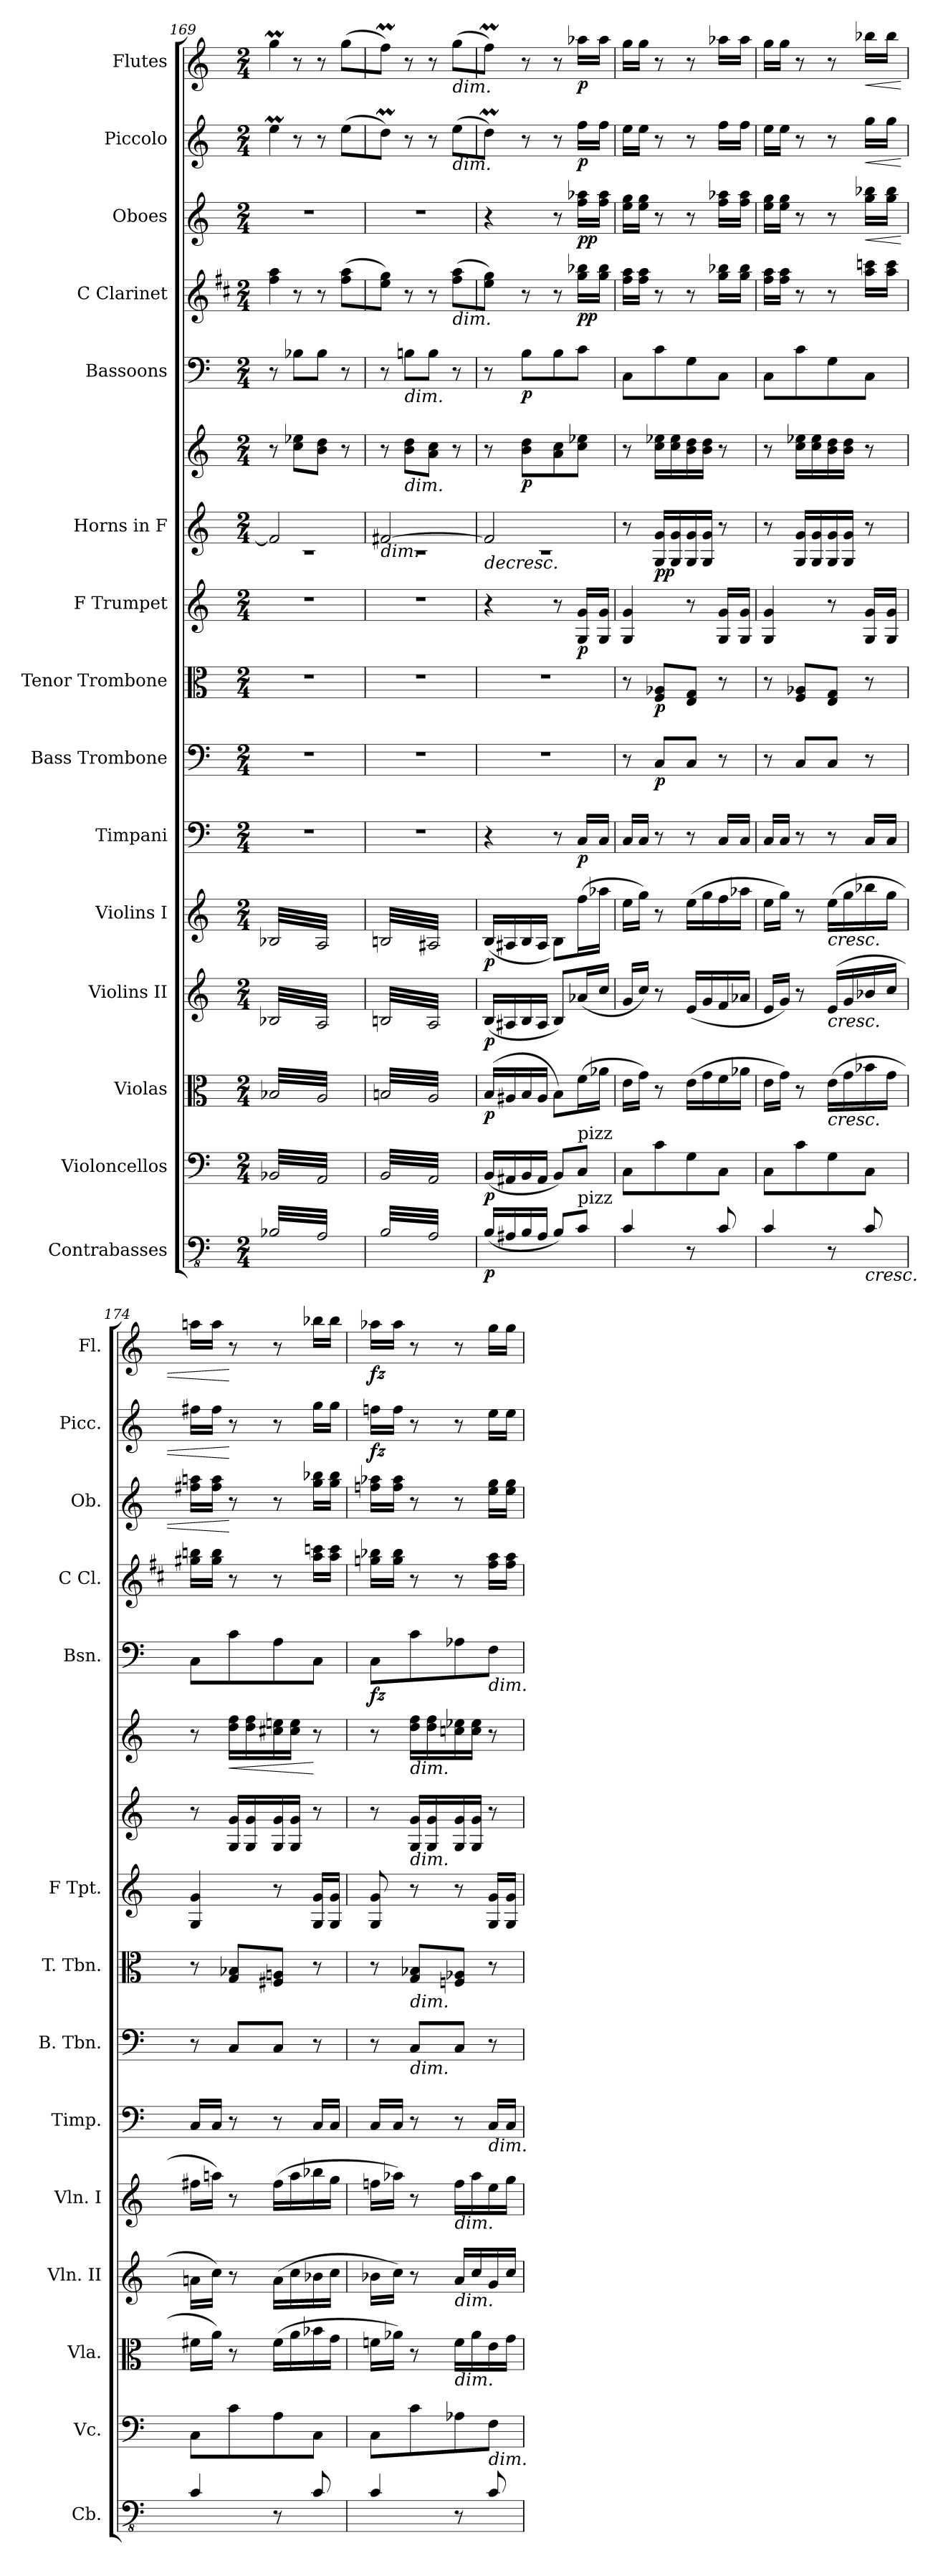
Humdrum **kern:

**kern	**dynam	**kern	**dynam	**kern	**dynam	**kern	**dynam	**kern	**dynam	**kern	**dynam	**kern	**dynam	**kern	**dynam	**kern	**dynam	**kern	**kern	**dynam	**kern	**dynam	**kern	**dynam	**kern	**dynam	**kern	**dynam	**kern	**dynam
*part15	*part15	*part14	*part14	*part13	*part13	*part12	*part12	*part11	*part11	*part10	*part10	*part9	*part9	*part8	*part8	*part7	*part7	*part6	*part6	*part6	*part5	*part5	*part4	*part4	*part3	*part3	*part2	*part2	*part1	*part1
*staff16	*staff16	*staff15	*staff15	*staff14	*staff14	*staff13	*staff13	*staff12	*staff12	*staff11	*staff11	*staff10	*staff10	*staff9	*staff9	*staff8	*staff8	*staff7	*staff6	*staff6/7	*staff5	*staff5	*staff4	*staff4	*staff3	*staff3	*staff2	*staff2	*staff1	*staff1
*I"Contrabasses	*	*I"Violoncellos	*	*I"Violas	*	*I"Violins II	*	*I"Violins I	*	*I"Timpani	*	*I"Bass Trombone	*	*I"Tenor Trombone	*	*I"F Trumpet	*	*I"Horns in F	*	*	*I"Bassoons	*	*I"C Clarinet	*	*I"Oboes	*	*I"Piccolo	*	*I"Flutes	*
*I'Cb.	*	*I'Vc.	*	*I'Vla.	*	*I'Vln. II	*	*I'Vln. I	*	*I'Timp.	*	*I'B. Tbn.	*	*I'T. Tbn.	*	*I'F Tpt.	*	*	*	*	*I'Bsn.	*	*I'C Cl.	*	*I'Ob.	*	*I'Picc.	*	*I'Fl.	*
*clefFv4	*	*clefF4	*	*clefC3	*	*clefG2	*	*clefG2	*	*clefF4	*	*clefF4	*	*clefC3	*	*clefG2	*	*clefG2	*clefG2	*	*clefF4	*	*clefG2	*	*clefG2	*	*clefG2	*	*clefG2	*
*ITrd7c12	*	*	*	*	*	*	*	*	*	*	*	*	*	*	*	*ITrd-3c-5	*	*ITrd4c7	*ITrd4c7	*	*	*	*ITrd1c2	*	*	*	*ITrd-7c-12	*	*	*
*k[]	*	*k[]	*	*k[]	*	*k[]	*	*k[]	*	*k[]	*	*k[]	*	*k[]	*	*k[b-]	*	*k[b-]	*k[b-]	*	*k[]	*	*k[]	*	*k[]	*	*k[]	*	*k[]	*
*M2/4	*	*M2/4	*	*M2/4	*	*M2/4	*	*M2/4	*	*M2/4	*	*M2/4	*	*M2/4	*	*M2/4	*	*M2/4	*M2/4	*	*M2/4	*	*M2/4	*	*M2/4	*	*M2/4	*	*M2/4	*
=169	=169	=169	=169	=169	=169	=169	=169	=169	=169	=169	=169	=169	=169	=169	=169	=169	=169	=169	=169	=169	=169	=169	=169	=169	=169	=169	=169	=169	=169	=169
*	*	*	*	*	*	*	*	*	*	*	*	*	*	*	*	*	*	*^	*	*	*	*	*	*	*	*	*	*	*	*
*tremolo	*	*	*	*	*	*	*	*	*	*	*	*	*	*	*	*	*	*	*	*	*	*	*	*	*	*	*	*	*	*	*
*	*	*tremolo	*	*	*	*	*	*	*	*	*	*	*	*	*	*	*	*	*	*	*	*	*	*	*	*	*	*	*	*	*
*	*	*	*	*tremolo	*	*	*	*	*	*	*	*	*	*	*	*	*	*	*	*	*	*	*	*	*	*	*	*	*	*	*
*	*	*	*	*	*	*tremolo	*	*	*	*	*	*	*	*	*	*	*	*	*	*	*	*	*	*	*	*	*	*	*	*	*
*	*	*	*	*	*	*	*	*tremolo	*	*	*	*	*	*	*	*	*	*	*	*	*	*	*	*	*	*	*	*	*	*	*
32BBB-X/LLL	.	32BB-X/LLL	.	32B-X/LLL	.	32B-X/LLL	.	32B-X/LLL	.	2r	.	2r	.	2r	.	2r	.	2B-/]	2r	8r	.	8r	.	8ee\ 8gg\J	.	2r	.	8eeem\J	.	8ggM\J	.
32AAA/	.	32AA/	.	32A/	.	32A/	.	32A/	.	.	.	.	.	.	.	.	.	.	.	.	.	.	.	.	.	.	.	.	.	.	.
32BBB-X/	.	32BB-X/	.	32B-X/	.	32B-X/	.	32B-X/	.	.	.	.	.	.	.	.	.	.	.	.	.	.	.	.	.	.	.	.	.	.	.
32AAA/	.	32AA/	.	32A/	.	32A/	.	32A/	.	.	.	.	.	.	.	.	.	.	.	.	.	.	.	.	.	.	.	.	.	.	.
32BBB-X/	.	32BB-X/	.	32B-X/	.	32B-X/	.	32B-X/	.	.	.	.	.	.	.	.	.	.	.	8f\ 8a-X\L	.	8B-X\L	.	8r	.	.	.	8r	.	8r	.
32AAA/	.	32AA/	.	32A/	.	32A/	.	32A/	.	.	.	.	.	.	.	.	.	.	.	.	.	.	.	.	.	.	.	.	.	.	.
32BBB-X/	.	32BB-X/	.	32B-X/	.	32B-X/	.	32B-X/	.	.	.	.	.	.	.	.	.	.	.	.	.	.	.	.	.	.	.	.	.	.	.
32AAA/	.	32AA/	.	32A/	.	32A/	.	32A/	.	.	.	.	.	.	.	.	.	.	.	.	.	.	.	.	.	.	.	.	.	.	.
32BBB-X/	.	32BB-X/	.	32B-X/	.	32B-X/	.	32B-X/	.	.	.	.	.	.	.	.	.	.	.	8e\ 8g\J	.	8B-\J	.	8r	.	.	.	8r	.	8r	.
32AAA/	.	32AA/	.	32A/	.	32A/	.	32A/	.	.	.	.	.	.	.	.	.	.	.	.	.	.	.	.	.	.	.	.	.	.	.
32BBB-X/	.	32BB-X/	.	32B-X/	.	32B-X/	.	32B-X/	.	.	.	.	.	.	.	.	.	.	.	.	.	.	.	.	.	.	.	.	.	.	.
32AAA/	.	32AA/	.	32A/	.	32A/	.	32A/	.	.	.	.	.	.	.	.	.	.	.	.	.	.	.	.	.	.	.	.	.	.	.
32BBB-X/	.	32BB-X/	.	32B-X/	.	32B-X/	.	32B-X/	.	.	.	.	.	.	.	.	.	.	.	8r	.	8r	.	(>8ee\ 8gg\L	.	.	.	(>8eee\L	.	(>8gg\L	.
32AAA/	.	32AA/	.	32A/	.	32A/	.	32A/	.	.	.	.	.	.	.	.	.	.	.	.	.	.	.	.	.	.	.	.	.	.	.
32BBB-X/	.	32BB-X/	.	32B-X/	.	32B-X/	.	32B-X/	.	.	.	.	.	.	.	.	.	.	.	.	.	.	.	.	.	.	.	.	.	.	.
32AAA/JJJ	.	32AA/JJJ	.	32A/JJJ	.	32A/JJJ	.	32A/JJJ	.	.	.	.	.	.	.	.	.	.	.	.	.	.	.	.	.	.	.	.	.	.	.
=170	=170	=170	=170	=170	=170	=170	=170	=170	=170	=170	=170	=170	=170	=170	=170	=170	=170	=170	=170	=170	=170	=170	=170	=170	=170	=170	=170	=170	=170	=170	=170
!	!	!	!	!	!	!	!	!	!	!	!	!	!	!	!	!	!	!LO:TX:b:i:t=dim.	!	!	!	!	!	!	!	!	!	!	!	!	!
32BBB/LLL	.	32BB/LLL	.	32Bn/LLL	.	32Bn/LLL	.	32Bn/LLL	.	2r	.	2r	.	2r	.	2r	.	[2Bn/	2r	8r	.	8r	.	8dd\ 8ff\J)	.	2r	.	8dddM\J)	.	8ffM\J)	.
32AAA/	.	32AA/	.	32A/	.	32A/	.	32A#X/	.	.	.	.	.	.	.	.	.	.	.	.	.	.	.	.	.	.	.	.	.	.	.
32BBB/	.	32BB/	.	32Bn/	.	32Bn/	.	32Bn/	.	.	.	.	.	.	.	.	.	.	.	.	.	.	.	.	.	.	.	.	.	.	.
32AAA/	.	32AA/	.	32A/	.	32A/	.	32A#X/	.	.	.	.	.	.	.	.	.	.	.	.	.	.	.	.	.	.	.	.	.	.	.
!	!	!	!	!	!	!	!	!	!	!	!	!	!	!	!	!	!	!	!	!	!	!LO:TX:b:i:t=dim.	!	!	!	!	!	!	!	!	!
!	!	!	!	!	!	!	!	!	!	!	!	!	!	!	!	!	!	!	!	!LO:TX:b:i:t=dim.	!	!	!	!	!	!	!	!	!	!	!
32BBB/	.	32BB/	.	32Bn/	.	32Bn/	.	32Bn/	.	.	.	.	.	.	.	.	.	.	.	8e\ 8g\L	.	8Bn\L	.	8r	.	.	.	8r	.	8r	.
32AAA/	.	32AA/	.	32A/	.	32A/	.	32A#X/	.	.	.	.	.	.	.	.	.	.	.	.	.	.	.	.	.	.	.	.	.	.	.
32BBB/	.	32BB/	.	32Bn/	.	32Bn/	.	32Bn/	.	.	.	.	.	.	.	.	.	.	.	.	.	.	.	.	.	.	.	.	.	.	.
32AAA/	.	32AA/	.	32A/	.	32A/	.	32A#X/	.	.	.	.	.	.	.	.	.	.	.	.	.	.	.	.	.	.	.	.	.	.	.
32BBB/	.	32BB/	.	32Bn/	.	32Bn/	.	32Bn/	.	.	.	.	.	.	.	.	.	.	.	8d\ 8f\J	.	8B\J	.	8r	.	.	.	8r	.	8r	.
32AAA/	.	32AA/	.	32A/	.	32A/	.	32A#X/	.	.	.	.	.	.	.	.	.	.	.	.	.	.	.	.	.	.	.	.	.	.	.
32BBB/	.	32BB/	.	32Bn/	.	32Bn/	.	32Bn/	.	.	.	.	.	.	.	.	.	.	.	.	.	.	.	.	.	.	.	.	.	.	.
32AAA/	.	32AA/	.	32A/	.	32A/	.	32A#X/	.	.	.	.	.	.	.	.	.	.	.	.	.	.	.	.	.	.	.	.	.	.	.
!	!	!	!	!	!	!	!	!	!	!	!	!	!	!	!	!	!	!	!	!	!	!	!	!	!	!	!	!	!	!LO:TX:b:i:t=dim.	!
!	!	!	!	!	!	!	!	!	!	!	!	!	!	!	!	!	!	!	!	!	!	!	!	!	!	!	!	!LO:TX:b:i:t=dim.	!	!	!
!	!	!	!	!	!	!	!	!	!	!	!	!	!	!	!	!	!	!	!	!	!	!	!	!LO:TX:b:i:t=dim.	!	!	!	!	!	!	!
32BBB/	.	32BB/	.	32Bn/	.	32Bn/	.	32Bn/	.	.	.	.	.	.	.	.	.	.	.	8r	.	8r	.	(>8ee\ 8gg\L	.	.	.	(>8eee\L	.	(>8gg\L	.
32AAA/	.	32AA/	.	32A/	.	32A/	.	32A#X/	.	.	.	.	.	.	.	.	.	.	.	.	.	.	.	.	.	.	.	.	.	.	.
32BBB/	.	32BB/	.	32Bn/	.	32Bn/	.	32Bn/	.	.	.	.	.	.	.	.	.	.	.	.	.	.	.	.	.	.	.	.	.	.	.
32AAA/JJJ	.	32AA/JJJ	.	32A/JJJ	.	32A/JJJ	.	32A#X/JJJ	.	.	.	.	.	.	.	.	.	.	.	.	.	.	.	.	.	.	.	.	.	.	.
*	*	*	*	*	*	*	*	*Xtremolo	*	*	*	*	*	*	*	*	*	*	*	*	*	*	*	*	*	*	*	*	*	*	*
*	*	*	*	*	*	*Xtremolo	*	*	*	*	*	*	*	*	*	*	*	*	*	*	*	*	*	*	*	*	*	*	*	*	*
*	*	*	*	*Xtremolo	*	*	*	*	*	*	*	*	*	*	*	*	*	*	*	*	*	*	*	*	*	*	*	*	*	*	*
*	*	*Xtremolo	*	*	*	*	*	*	*	*	*	*	*	*	*	*	*	*	*	*	*	*	*	*	*	*	*	*	*	*	*
*Xtremolo	*	*	*	*	*	*	*	*	*	*	*	*	*	*	*	*	*	*	*	*	*	*	*	*	*	*	*	*	*	*	*
=171	=171	=171	=171	=171	=171	=171	=171	=171	=171	=171	=171	=171	=171	=171	=171	=171	=171	=171	=171	=171	=171	=171	=171	=171	=171	=171	=171	=171	=171	=171	=171
!	!LO:DY:b	!	!LO:DY:b	!	!LO:DY:b	!	!LO:DY:b	!	!LO:DY:b	!	!	!	!	!	!	!	!	!	!	!	!LO:HP:b=2	!	!	!	!	!	!	!	!	!	!
(<16BBB/LL	p	(<16BB/LL	p	(>16B/LL	p	(<16B/LL	p	(<16B/LL	p	4r	.	2r	.	2r	.	4r	.	2B/]	2r	8r	>	8r	.	8dd\ 8ff\J)	.	4r	.	8dddM\J)	.	8ffM\J)	.
.	.	.	.	.	.	.	.	.	.	.	.	.	.	.	.	.	.	.	.	.	.	.	.	.	.	.	.	.	.	.	.
16AAA#X/	.	16AA#X/	.	16A#X/	.	16A#X/	.	16A#X/	.	.	.	.	.	.	.	.	.	.	.	.	.	.	.	.	.	.	.	.	.	.	.
.	.	.	.	.	.	.	.	.	.	.	.	.	.	.	.	.	.	.	.	.	.	.	.	.	.	.	.	.	.	.	.
!	!	!	!	!	!	!	!	!	!	!	!	!	!	!	!	!	!	!	!	!	!LO:DY:b	!	!LO:DY:b	!	!	!	!	!	!	!	!
16BBB/	.	16BB/	.	16B/	.	16B/	.	16B/	.	.	.	.	.	.	.	.	.	.	.	8e\ 8g\L	p	8B\L	p	8r	.	.	.	8r	.	8r	.
.	.	.	.	.	.	.	.	.	.	.	.	.	.	.	.	.	.	.	.	.	.	.	.	.	.	.	.	.	.	.	.
16AAA#/JJ	.	16AA#/JJ	.	16A#/JJ	.	16A#/JJ	.	16A#/JJ	.	.	.	.	.	.	.	.	.	.	.	.	.	.	.	.	.	.	.	.	.	.	.
.	.	.	.	.	.	.	.	.	.	.	.	.	.	.	.	.	.	.	.	.	.	.	.	.	.	.	.	.	.	.	.
8BBB/L)	.	8BB/L)	.	8B\L)	.	8B/L)	.	8B/L)	.	8r	.	.	.	.	.	8r	.	.	.	8d\ 8f\	.	8B\	.	8r	.	8r	.	8r	.	8r	.
!	!	!LO:TX:a:t=pizz	!	!	!	!	!	!	!	!	!	!	!	!	!	!	!	!	!	!	!	!	!	!	!	!	!	!	!	!	!
!LO:TX:a:t=pizz	!	!	!	!	!	!	!	!	!	!	!	!	!	!	!	!	!	!	!	!	!	!	!	!	!	!	!	!	!	!	!
!	!	!	!	!	!	!	!	!	!	!	!LO:DY:b	!	!	!	!	!	!LO:DY:b	!	!	!	!	!	!	!	!LO:DY:b	!	!	!	!	!	!
!	!	!	!	!	!	!	!	!	!	!	!	!	!	!	!	!	!	!	!	!	!	!	!	!	!LO:DY:n=1:b	!	!LO:DY:b	!	!	!	!
!	!	!	!	!	!	!	!	!	!	!	!	!	!	!	!	!	!	!	!	!	!	!	!	!	!	!	!LO:DY:n=1:b	!	!LO:DY:b	!	!LO:DY:b
8CC/J	.	8C/J	.	(>16f\L	.	(<16a-X/L	.	(>16ff\L	.	16C/LL	p	.	.	.	.	16c/ 16cc/LL	p	.	.	8f\ 8a-X\J	.	8c\J	.	16ff\ 16aa-X\LL	p p	16ff\ 16aa-X\LL	p p	16fff\LL	p	16aa-X\LL	p
.	.	.	.	16a-X\JJ	.	16cc/JJ	.	16aa-X\JJ	.	16C/JJ	.	.	.	.	.	16c/ 16cc/JJ	.	.	.	.	.	.	.	16ff\ 16aa-\JJ	.	16ff\ 16aa-\JJ	.	16fff\JJ	.	16aa-\JJ	.
*	*	*	*	*	*	*	*	*	*	*	*	*	*	*	*	*	*	*v	*v	*	*	*	*	*	*	*	*	*	*	*	*
=172	=172	=172	=172	=172	=172	=172	=172	=172	=172	=172	=172	=172	=172	=172	=172	=172	=172	=172	=172	=172	=172	=172	=172	=172	=172	=172	=172	=172	=172	=172
4CC/	.	8C\L	.	16e\LL	.	16g/LL	.	16ee\LL	.	16C/LL	.	8r	.	8r	.	4c/ 4cc/	.	8r	8r	.	8C\L	.	16ee\ 16gg\LL	.	16ee\ 16gg\LL	.	16eee\LL	.	16gg\LL	.
.	.	.	.	16g\JJ)	.	16cc/JJ)	.	16gg\JJ)	.	16C/JJ	.	.	.	.	.	.	.	.	.	.	.	.	16ee\ 16gg\JJ	.	16ee\ 16gg\JJ	.	16eee\JJ	.	16gg\JJ	.
!	!	!	!	!	!	!	!	!	!	!	!	!	!LO:DY:b	!	!LO:DY:b	!	!	!	!	!LO:DY:b=2	!	!	!	!	!	!	!	!	!	!
!	!	!	!	!	!	!	!	!	!	!	!	!	!	!	!	!	!	!	!	!LO:DY:n=1:b	!	!	!	!	!	!	!	!	!	!
.	.	8c\	.	8r	.	8r	.	8r	.	8r	.	8C/L	p	8F/ 8A-X/L	p	.	.	16C/ 16c/LL	16f\ 16a-X\LL	p p	8c\	.	8r	.	8r	.	8r	.	8r	.
.	.	.	.	.	.	.	.	.	.	.	.	.	.	.	.	.	.	16C/ 16c/	16f\ 16a-\	.	.	.	.	.	.	.	.	.	.	.
8r	.	8G\	.	(>16e\LL	.	(<16e/LL	.	(>16ee\LL	.	8r	.	8C/J	.	8E/ 8G/J	.	8r	.	16C/ 16c/	16e\ 16g\	.	8G\	.	8r	.	8r	.	8r	.	8r	.
.	.	.	.	16g\	.	16g/	.	16gg\	.	.	.	.	.	.	.	.	.	16C/ 16c/JJ	16e\ 16g\JJ	.	.	.	.	.	.	.	.	.	.	.
8CC/	.	8C\J	.	16f\	.	16f/	.	16ff\	.	16C/LL	.	8r	.	8r	.	16c/ 16cc/LL	.	8r	8r	.	8C\J	.	16ff\ 16aa-X\LL	.	16ff\ 16aa-X\LL	.	16fff\LL	.	16aa-X\LL	.
.	.	.	.	16a-X\JJ	.	16a-X/JJ	.	16aa-X\JJ	.	16C/JJ	.	.	.	.	.	16c/ 16cc/JJ	.	.	.	.	.	.	16ff\ 16aa-\JJ	.	16ff\ 16aa-\JJ	.	16fff\JJ	.	16aa-\JJ	.
=173	=173	=173	=173	=173	=173	=173	=173	=173	=173	=173	=173	=173	=173	=173	=173	=173	=173	=173	=173	=173	=173	=173	=173	=173	=173	=173	=173	=173	=173	=173
4CC/	.	8C\L	.	16e\LL	.	16e/LL	.	16ee\LL	.	16C/LL	.	8r	.	8r	.	4c/ 4cc/	.	8r	8r	.	8C\L	.	16ee\ 16gg\LL	.	16ee\ 16gg\LL	.	16eee\LL	.	16gg\LL	.
.	.	.	.	16g\JJ)	.	16g/JJ)	.	16gg\JJ)	.	16C/JJ	.	.	.	.	.	.	.	.	.	.	.	.	16ee\ 16gg\JJ	.	16ee\ 16gg\JJ	.	16eee\JJ	.	16gg\JJ	.
.	.	8c\	.	8r	.	8r	.	8r	.	8r	.	8C/L	.	8F/ 8A-X/L	.	.	.	16C/ 16c/LL	16f\ 16a-X\LL	.	8c\	.	8r	.	8r	.	8r	.	8r	.
.	.	.	.	.	.	.	.	.	.	.	.	.	.	.	.	.	.	16C/ 16c/	16f\ 16a-\	.	.	.	.	.	.	.	.	.	.	.
!	!	!	!	!	!	!	!	!LO:TX:b:i:t=cresc.	!	!	!	!	!	!	!	!	!	!	!	!	!	!	!	!	!	!	!	!	!	!
!	!	!	!	!	!	!LO:TX:b:i:t=cresc.	!	!	!	!	!	!	!	!	!	!	!	!	!	!	!	!	!	!	!	!	!	!	!	!
!	!	!	!	!LO:TX:b:i:t=cresc.	!	!	!	!	!	!	!	!	!	!	!	!	!	!	!	!	!	!	!	!	!	!	!	!	!	!
8r	.	8G\	.	(>16e\LL	.	(<16e/LL	.	(>16ee\LL	.	8r	.	8C/J	.	8E/ 8G/J	.	8r	.	16C/ 16c/	16e\ 16g\	.	8G\	.	8r	.	8r	.	8r	.	8r	.
.	.	.	.	16g\	.	16g/	.	16gg\	.	.	.	.	.	.	.	.	.	16C/ 16c/JJ	16e\ 16g\JJ	.	.	.	.	.	.	.	.	.	.	.
!LO:TX:b:i:t=cresc.	!	!	!	!	!	!	!	!	!	!	!	!	!	!	!	!	!	!	!	!	!	!	!	!	!	!	!	!	!	!
!	!	!	!	!	!	!	!	!	!	!	!	!	!	!	!	!	!	!	!	!	!	!	!	!	!	!LO:HP:b	!	!LO:HP:b	!	!LO:HP:b
8CC/	.	8C\J	.	16b-X\	.	16b-X/	.	16bb-X\	.	16C/LL	.	8r	.	8r	.	16c/ 16cc/LL	.	8r	8r	.	8C\J	.	16gg\ 16bb-X\LL	.	16gg\ 16bb-X\LL	<	16ggg\LL	<	16bb-X\LL	<
.	.	.	.	16g\JJ	.	16cc/JJ	.	16gg\JJ	.	16C/JJ	.	.	.	.	.	16c/ 16cc/JJ	.	.	.	.	.	.	16gg\ 16bb-\JJ	.	16gg\ 16bb-\JJ	.	16ggg\JJ	.	16bb-\JJ	.
!!LO:PB:g=z
=174	=174	=174	=174	=174	=174	=174	=174	=174	=174	=174	=174	=174	=174	=174	=174	=174	=174	=174	=174	=174	=174	=174	=174	=174	=174	=174	=174	=174	=174	=174
4CC/	.	8C\L	.	16f#X\LL	.	16an\LL	.	16ff#X\LL	.	16C/LL	.	8r	.	8r	.	4c/ 4cc/	.	8r	8r	.	8C\L	.	16ff#X\ 16aan\LL	.	16ff#X\ 16aan\LL	.	16fff#X\LL	.	16aan\LL	.
.	.	.	.	16a\JJ)	.	16cc\JJ)	.	16aan\JJ)	.	16C/JJ	.	.	.	.	.	.	.	.	.	.	.	.	16ff#\ 16aa\JJ	.	16ff#\ 16aa\JJ	.	16fff#\JJ	.	16aa\JJ	.
!	!	!	!	!	!	!	!	!	!	!	!	!	!	!	!	!	!	!	!	!LO:HP:b	!	!	!	!	!	!	!	!	!	!
.	.	8c\	.	8r	.	8r	.	8r	.	8r	.	8C/L	.	8G/ 8B-X/L	.	.	.	16C/ 16c/LL	16g\ 16b-\LL	<	8c\	.	8r	.	8r	[	8r	[	8r	[
.	.	.	.	.	.	.	.	.	.	.	.	.	.	.	.	.	.	16C/ 16c/	16g\ 16b-\	.	.	.	.	.	.	.	.	.	.	.
8r	.	8A\	.	(>16f#\LL	.	(>16a\LL	.	(>16ff#\LL	.	8r	.	8C/J	.	8F#X/ 8An/J	.	8r	.	16C/ 16c/	16f#X\ 16an\	.	8A\	.	8r	.	8r	.	8r	.	8r	.
.	.	.	.	16a\	.	16cc\	.	16aa\	.	.	.	.	.	.	.	.	.	16C/ 16c/JJ	16f#\ 16a\JJ	.	.	.	.	.	.	.	.	.	.	.
8CC/	.	8C\J	.	16b-X\	.	16b-X\	.	16bb-X\	.	16C/LL	.	8r	.	8r	.	16c/ 16cc/LL	.	8r	8r	[ ]	8C\J	.	16gg\ 16bb-X\LL	.	16gg\ 16bb-X\LL	.	16ggg\LL	.	16bb-X\LL	.
.	.	.	.	16g\JJ	.	16cc\JJ	.	16gg\JJ	.	16C/JJ	.	.	.	.	.	16c/ 16cc/JJ	.	.	.	.	.	.	16gg\ 16bb-\JJ	.	16gg\ 16bb-\JJ	.	16ggg\JJ	.	16bb-\JJ	.
=175	=175	=175	=175	=175	=175	=175	=175	=175	=175	=175	=175	=175	=175	=175	=175	=175	=175	=175	=175	=175	=175	=175	=175	=175	=175	=175	=175	=175	=175	=175
!	!	!	!	!	!	!	!	!	!	!	!	!	!	!	!	!	!	!	!	!	!	!LO:DY:b	!	!LO:DY:b	!	!	!	!	!	!
!	!	!	!	!	!	!	!	!	!	!	!	!	!	!	!	!	!	!	!	!	!	!	!	!LO:DY:n=1:b	!	!LO:DY:b	!	!	!	!
!	!	!	!	!	!	!	!	!	!	!	!	!	!	!	!	!	!	!	!	!	!	!	!	!	!	!LO:DY:n=1:b	!	!LO:DY:b	!	!LO:DY:b
4CC/	.	8C\L	.	16fn\LL	.	16b-X\LL	.	16ffn\LL	.	16C/LL	.	8r	.	8r	.	8c/ 8cc/	.	8r	8r	.	8C\L	fz	16ffn\ 16aa-X\LL	fz fz	16ffn\ 16aa-X\LL	fz fz	16fffn\LL	fz	16aa-X\LL	fz
.	.	.	.	16a-X\JJ)	.	16cc\JJ)	.	16aa-X\JJ)	.	16C/JJ	.	.	.	.	.	.	.	.	.	.	.	.	16ff\ 16aa-\JJ	.	16ff\ 16aa-\JJ	.	16fff\JJ	.	16aa-\JJ	.
!	!	!	!	!	!	!	!	!	!	!	!	!	!	!	!	!	!	!	!LO:TX:b:i:t=dim.	!	!	!	!	!	!	!	!	!	!	!
!	!	!	!	!	!	!	!	!	!	!	!	!	!	!	!	!	!	!LO:TX:b:i:t=dim.	!	!	!	!	!	!	!	!	!	!	!	!
!	!	!	!	!	!	!	!	!	!	!	!	!	!	!LO:TX:b:i:t=dim.	!	!	!	!	!	!	!	!	!	!	!	!	!	!	!	!
!	!	!	!	!	!	!	!	!	!	!	!	!LO:TX:b:i:t=dim.	!	!	!	!	!	!	!	!	!	!	!	!	!	!	!	!	!	!
.	.	8c\	.	8r	.	8r	.	8r	.	8r	.	8C/L	.	8G/ 8B-X/L	.	8r	.	16C/ 16c/LL	16g\ 16b-\LL	.	8c\	.	8r	.	8r	.	8r	.	8r	.
.	.	.	.	.	.	.	.	.	.	.	.	.	.	.	.	.	.	16C/ 16c/	16g\ 16b-\	.	.	.	.	.	.	.	.	.	.	.
!	!	!	!	!	!	!	!	!LO:TX:b:i:t=dim.	!	!	!	!	!	!	!	!	!	!	!	!	!	!	!	!	!	!	!	!	!	!
!	!	!	!	!	!	!LO:TX:b:i:t=dim.	!	!	!	!	!	!	!	!	!	!	!	!	!	!	!	!	!	!	!	!	!	!	!	!
!	!	!	!	!LO:TX:b:i:t=dim.	!	!	!	!	!	!	!	!	!	!	!	!	!	!	!	!	!	!	!	!	!	!	!	!	!	!
8r	.	8A-X\	.	16f\LL	.	16a/LL	.	16ff\LL	.	8r	.	8C/J	.	8Fn/ 8A-X/J	.	8r	.	16C/ 16c/	16fn\ 16a-X\	.	8A-X\	.	8r	.	8r	.	8r	.	8r	.
.	.	.	.	16a-\	.	16cc/	.	16aa-\	.	.	.	.	.	.	.	.	.	16C/ 16c/JJ	16f\ 16a-\JJ	.	.	.	.	.	.	.	.	.	.	.
!	!	!	!	!	!	!	!	!	!	!	!	!	!	!	!	!	!	!	!	!	!LO:TX:b:i:t=dim.	!	!	!	!	!	!	!	!	!
!	!	!	!	!	!	!	!	!	!	!LO:TX:b:i:t=dim.	!	!	!	!	!	!	!	!	!	!	!	!	!	!	!	!	!	!	!	!
!	!	!LO:TX:b:i:t=dim.	!	!	!	!	!	!	!	!	!	!	!	!	!	!	!	!	!	!	!	!	!	!	!	!	!	!	!	!
8CC/	.	8F\J	.	16e\	.	16g/	.	16ee\	.	16C/LL	.	8r	.	8r	.	16c/ 16cc/LL	.	8r	8r	.	8F\J	.	16ee\ 16gg\LL	.	16ee\ 16gg\LL	.	16eee\LL	.	16gg\LL	.
.	.	.	.	16g\JJ	.	16cc/JJ	.	16gg\JJ	.	16C/JJ	.	.	.	.	.	16c/ 16cc/JJ	.	.	.	.	.	.	16ee\ 16gg\JJ	.	16ee\ 16gg\JJ	.	16eee\JJ	.	16gg\JJ	.
=	=	=	=	=	=	=	=	=	=	=	=	=	=	=	=	=	=	=	=	=	=	=	=	=	=	=	=	=	=	=
*-	*-	*-	*-	*-	*-	*-	*-	*-	*-	*-	*-	*-	*-	*-	*-	*-	*-	*-	*-	*-	*-	*-	*-	*-	*-	*-	*-	*-	*-	*-
